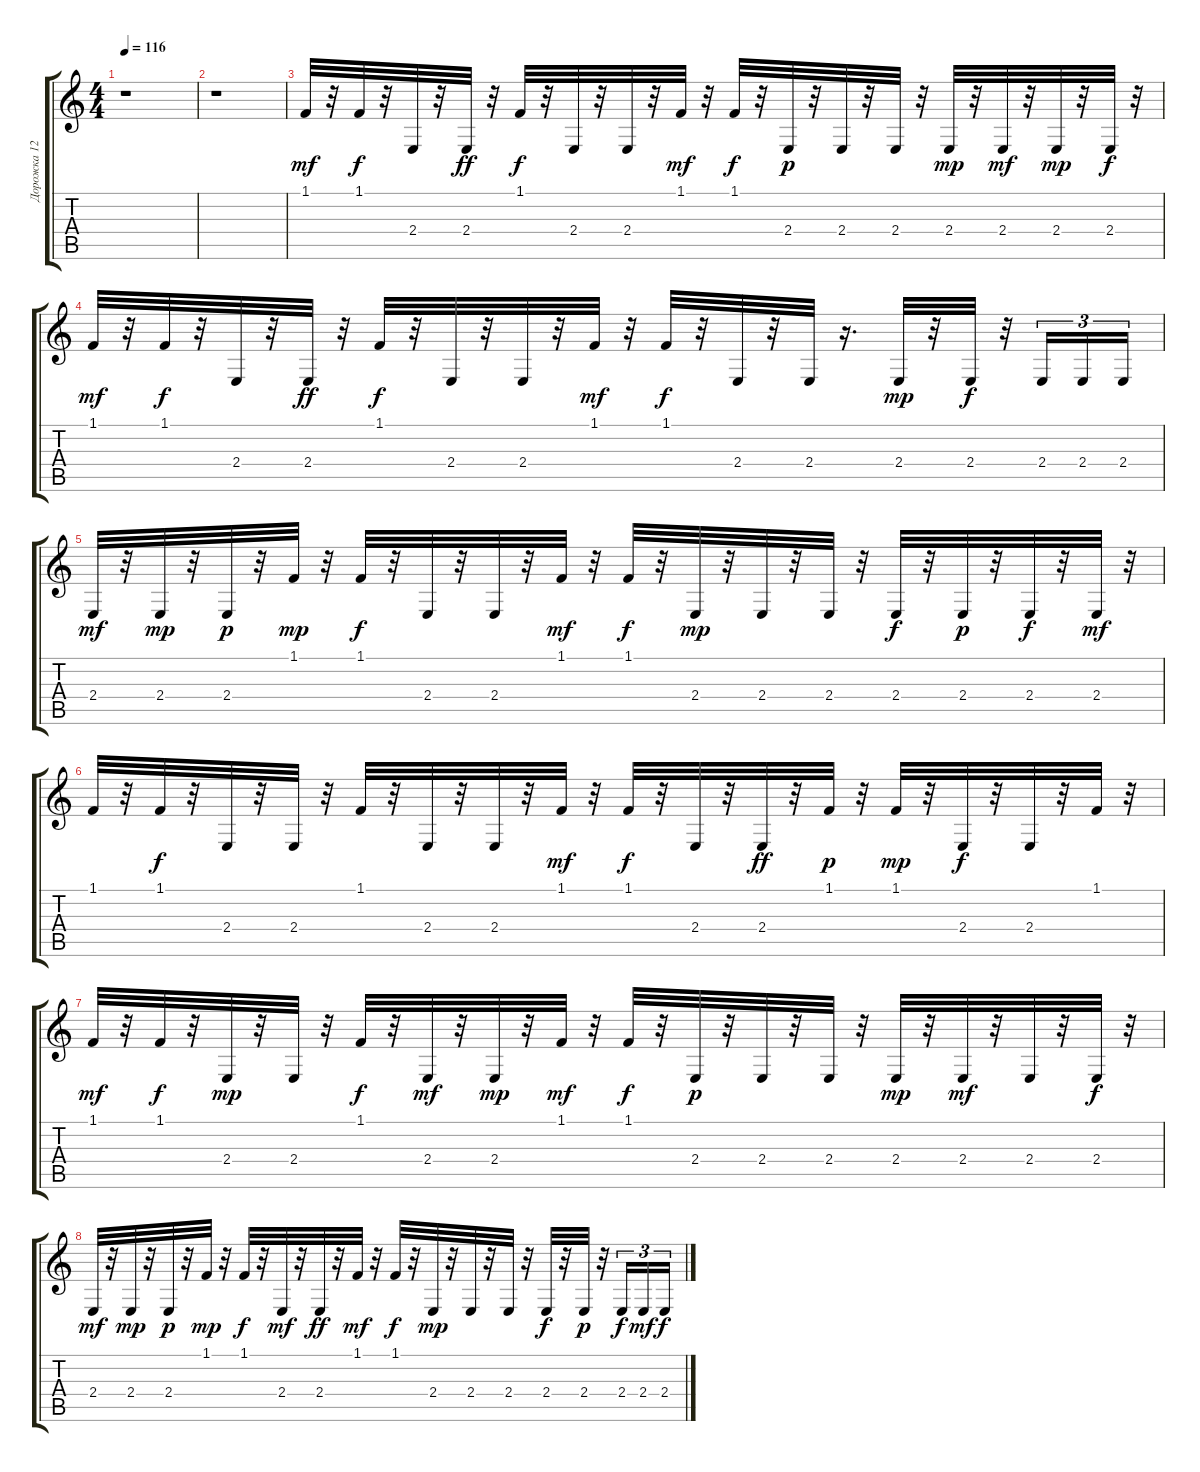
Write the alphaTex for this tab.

\track ("Дорожка 12" "Дорожка 12") {instrument guitarfretnoise}
\staff {score tabs}
\tuning (E4 B3 G3 D3 A2 E2) {hide}
\ts (4 4)
\tempo 116
\clef g2
\ks c
r.1{dy mf} |
r.1 |
1.1.32 r.32 1.1.32{dy f} r.32 2.4.32 r.32 2.4.32{dy ff} r.32 1.1.32{dy f} r.32 2.4.32 r.32 2.4.32 r.32 1.1.32{dy mf} r.32 1.1.32{dy f} r.32 2.4.32{dy p} r.32 2.4.32 r.32 2.4.32 r.32 2.4.32{dy mp} r.32 2.4.32{dy mf} r.32 2.4.32{dy mp} r.32 2.4.32{dy f} r.32 |
1.1.32{dy mf} r.32 1.1.32{dy f} r.32 2.4.32 r.32 2.4.32{dy ff} r.32 1.1.32{dy f} r.32 2.4.32 r.32 2.4.32 r.32 1.1.32{dy mf} r.32 1.1.32{dy f} r.32 2.4.32 r.32 2.4.32 r.16{d} 2.4.32{dy mp} r.32 2.4.32{dy f} r.32 2.4.16{tu (3 2)} 2.4.16{tu (3 2)} 2.4.16{tu (3 2)} |
2.4.32{dy mf} r.32 2.4.32{dy mp} r.32 2.4.32{dy p} r.32 1.1.32{dy mp} r.32 1.1.32{dy f} r.32 2.4.32 r.32 2.4.32 r.32 1.1.32{dy mf} r.32 1.1.32{dy f} r.32 2.4.32{dy mp} r.32 2.4.32 r.32 2.4.32 r.32 2.4.32{dy f} r.32 2.4.32{dy p} r.32 2.4.32{dy f} r.32 2.4.32{dy mf} r.32 |
1.1.32 r.32 1.1.32{dy f} r.32 2.4.32 r.32 2.4.32 r.32 1.1.32 r.32 2.4.32 r.32 2.4.32 r.32 1.1.32{dy mf} r.32 1.1.32{dy f} r.32 2.4.32 r.32 2.4.32{dy ff} r.32 1.1.32{dy p} r.32 1.1.32{dy mp} r.32 2.4.32{dy f} r.32 2.4.32 r.32 1.1.32 r.32 |
1.1.32{dy mf} r.32 1.1.32{dy f} r.32 2.4.32{dy mp} r.32 2.4.32 r.32 1.1.32{dy f} r.32 2.4.32{dy mf} r.32 2.4.32{dy mp} r.32 1.1.32{dy mf} r.32 1.1.32{dy f} r.32 2.4.32{dy p} r.32 2.4.32 r.32 2.4.32 r.32 2.4.32{dy mp} r.32 2.4.32{dy mf} r.32 2.4.32 r.32 2.4.32{dy f} r.32 |
2.4.32{dy mf} r.32 2.4.32{dy mp} r.32 2.4.32{dy p} r.32 1.1.32{dy mp} r.32 1.1.32{dy f} r.32 2.4.32{dy mf} r.32 2.4.32{dy ff} r.32 1.1.32{dy mf} r.32 1.1.32{dy f} r.32 2.4.32{dy mp} r.32 2.4.32 r.32 2.4.32 r.32 2.4.32{dy f} r.32 2.4.32{dy p} r.32 2.4.16{tu (3 2) dy f} 2.4.16{tu (3 2) dy mf} 2.4.16{tu (3 2) dy f}
